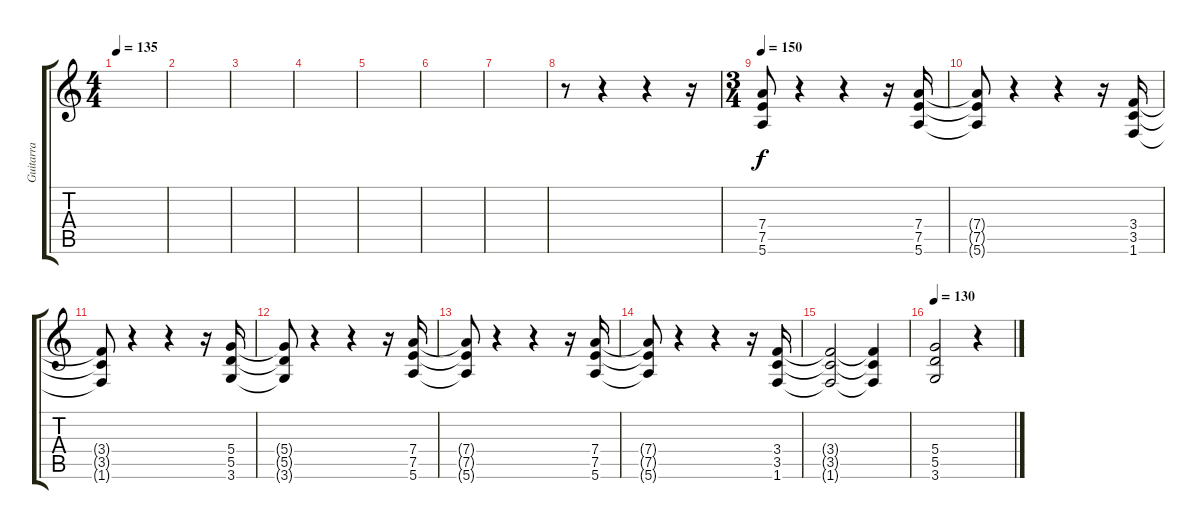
\track ("Guitarra" "Guitarra") {instrument overdrivenguitar}
\staff {score tabs}
\tuning (E4 B3 G3 D3 A2 E2) {hide}
\ts (4 4)
\tempo 135
\clef g2
\ks c
|
|
|
|
|
|
|
r.8 r.4 r.4 r.16 |
\ts (3 4)
\tempo 150
(7.4 7.5 5.6).8{volume 15 instrument overdrivenguitar} r.4 r.4 r.16 (7.4 7.5 5.6).16 |
(7.4{t} 7.5{t} 5.6{t}).8 r.4 r.4 r.16 (3.4 3.5 1.6).16 |
(3.4{t} 3.5{t} 1.6{t}).8 r.4 r.4 r.16 (5.4 5.5 3.6).16 |
(5.4{t} 5.5{t} 3.6{t}).8 r.4 r.4 r.16 (7.4 7.5 5.6).16 |
(7.4{t} 7.5{t} 5.6{t}).8 r.4 r.4 r.16 (7.4 7.5 5.6).16 |
(7.4{t} 7.5{t} 5.6{t}).8 r.4 r.4 r.16 (3.4 3.5 1.6).16 |
(3.4{t} 3.5{t} 1.6{t}).2 (3.4{t} 3.5{t} 1.6{t}).4 |
\tempo 130
(5.4 5.5 3.6).2 r.4
